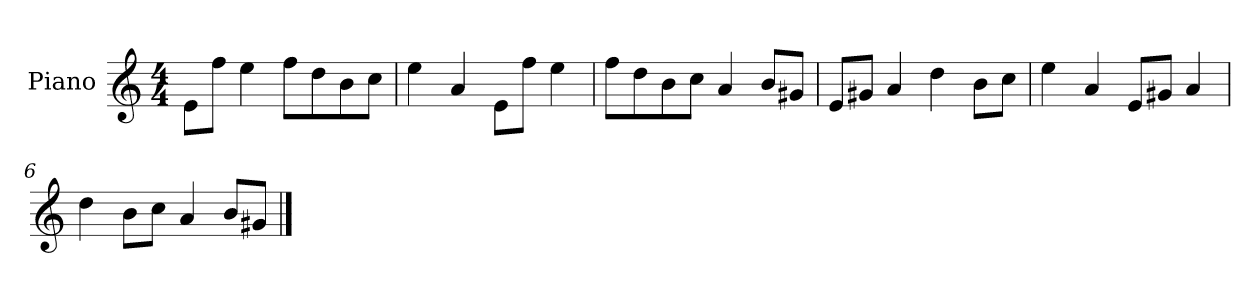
**kern
*part1
*staff1
*I"Piano
*I'P-no
*clefG2
*k[]
*M4/4
*MM90
=1
8e\L
8ff\J
4ee\
8ff\L
8dd\
8b\
8cc\J
=2
4ee\
4a/
8e\L
8ff\J
4ee\
=3
8ff\L
8dd\
8b\
8cc\J
4a/
8b/L
8g#X/J
=4
8e/L
8g#X/J
4a/
4dd\
8b\L
8cc\J
=5
4ee\
4a/
8e/L
8g#X/J
4a/
=6
4dd\
8b\L
8cc\J
4a/
8b/L
8g#X/J
==
*-
